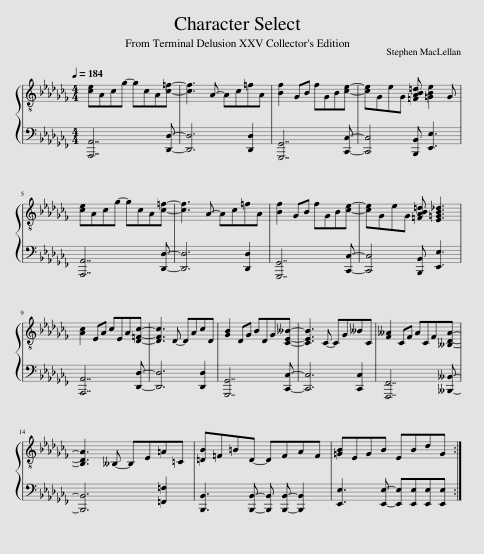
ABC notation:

X:1
%%score { 1 | 2 }
L:1/8
Q:1/4=184
M:4/4
I:linebreak $
K:Cb
V:1 treble-8
V:2 bass
V:1
 [ce]Acg- gcA[c=f]- | [cf]3 A- Ac=fA | [Bf]2 GB fGB[ce]- | [ce]GeG [=FAB=d] [=GBe]2 G |$ [ce]Acg- gcA[c=f]- | %5
 [cf]3 A- Ac=fA | [Bf]2 GB fGB[ce]- | [ce]GeG [=FAB=d] [E=GB_d]3 |$ [Ac]2 EA cEA[D=Fc]- | [DFc]3 D- DAcD | %10
 [GB]2 DG BDG[CE__B]- | [CEB]3 C- CG__BC | [F__A]2 CF ACF[__B,DA]- |$ [B,DA]3 __B,- B,E=A=C | [=DB]=F=BD- DFAF | %15
 [=GB]EGB EBdG :| %16
V:2
 [A,,,A,,]7 [D,,D,]- | [D,,D,]6 [D,,D,]2 | [G,,,G,,]7 [C,,C,]- | [C,,C,]4 [B,,,B,,] [E,,E,]3 |$ [A,,,A,,]7 [D,,D,]- | %5
 [D,,D,]6 [D,,D,]2 | [G,,,G,,]7 [C,,C,]- | [C,,C,]4 [B,,,B,,] [E,,E,]3 |$ [A,,,A,,]7 [D,,D,]- | [D,,D,]6 [D,,D,]2 | %10
 [G,,,G,,]7 [C,,C,]- | [C,,C,]6 [C,,C,]2 | [F,,,F,,]7 [__B,,,__B,,]- |$ [B,,,B,,]6 [=F,,=F,]2 | [B,,,B,,]3 [B,,,B,,]- [B,,,B,,] [B,,,B,,]- [B,,,B,,]2 | %15
 [E,,E,]3 [E,,E,]- [E,,E,][E,,E,][E,,E,][E,,E,] :| %16
